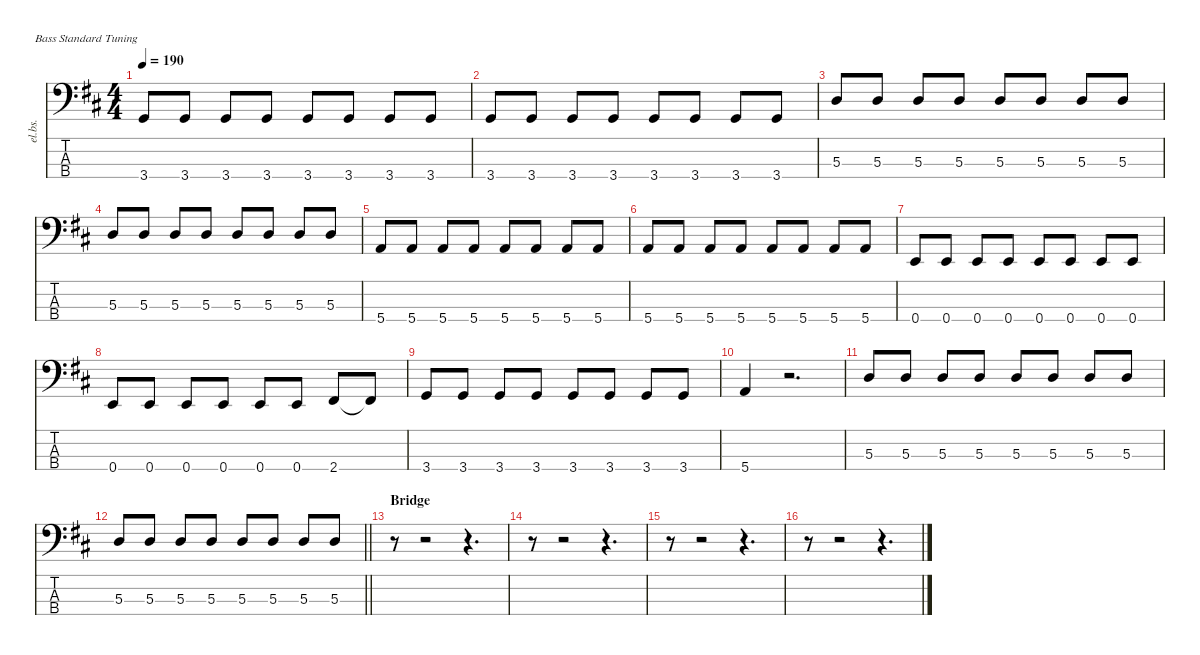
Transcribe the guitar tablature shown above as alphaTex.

\defaultSystemsLayout 4
\hideDynamics
\bracketExtendMode nobrackets
\otherSystemsTrackNameOrientation horizontal
\track ("Matt Willis" "el.bs.") {instrument electricbasspick}
\staff {score tabs}
\tuning (G2 D2 A1 E1)
\ts (4 4)
\tempo 190
\clef f4
\ks d
3.4{acc forcenatural}.8{dy f beam Up} 3.4{acc forcenatural}.8{beam Up} 3.4{acc forcenatural}.8{beam Up} 3.4{acc forcenatural}.8{beam Up} 3.4{acc forcenatural}.8{beam Up} 3.4{acc forcenatural}.8{beam Up} 3.4{acc forcenatural}.8{beam Up} 3.4{acc forcenatural}.8{beam Up} |
3.4{acc forcenatural}.8{beam Up} 3.4{acc forcenatural}.8{beam Up} 3.4{acc forcenatural}.8{beam Up} 3.4{acc forcenatural}.8{beam Up} 3.4{acc forcenatural}.8{beam Up} 3.4{acc forcenatural}.8{beam Up} 3.4{acc forcenatural}.8{beam Up} 3.4{acc forcenatural}.8{beam Up} |
5.3{acc forcenatural}.8{beam Up} 5.3{acc forcenatural}.8{beam Up} 5.3{acc forcenatural}.8{beam Up} 5.3{acc forcenatural}.8{beam Up} 5.3{acc forcenatural}.8{beam Up} 5.3{acc forcenatural}.8{beam Up} 5.3{acc forcenatural}.8{beam Up} 5.3{acc forcenatural}.8{beam Up} |
5.3{acc forcenatural}.8{beam Up} 5.3{acc forcenatural}.8{beam Up} 5.3{acc forcenatural}.8{beam Up} 5.3{acc forcenatural}.8{beam Up} 5.3{acc forcenatural}.8{beam Up} 5.3{acc forcenatural}.8{beam Up} 5.3{acc forcenatural}.8{beam Up} 5.3{acc forcenatural}.8{beam Up} |
5.4{acc forcenatural}.8{beam Up} 5.4{acc forcenatural}.8{beam Up} 5.4{acc forcenatural}.8{beam Up} 5.4{acc forcenatural}.8{beam Up} 5.4{acc forcenatural}.8{beam Up} 5.4{acc forcenatural}.8{beam Up} 5.4{acc forcenatural}.8{beam Up} 5.4{acc forcenatural}.8{beam Up} |
5.4{acc forcenatural}.8{beam Up} 5.4{acc forcenatural}.8{beam Up} 5.4{acc forcenatural}.8{beam Up} 5.4{acc forcenatural}.8{beam Up} 5.4{acc forcenatural}.8{beam Up} 5.4{acc forcenatural}.8{beam Up} 5.4{acc forcenatural}.8{beam Up} 5.4{acc forcenatural}.8{beam Up} |
0.4{acc forcenatural}.8{beam Up} 0.4{acc forcenatural}.8{beam Up} 0.4{acc forcenatural}.8{beam Up} 0.4{acc forcenatural}.8{beam Up} 0.4{acc forcenatural}.8{beam Up} 0.4{acc forcenatural}.8{beam Up} 0.4{acc forcenatural}.8{beam Up} 0.4{acc forcenatural}.8{beam Up} |
0.4{acc forcenatural}.8{beam Up} 0.4{acc forcenatural}.8{beam Up} 0.4{acc forcenatural}.8{beam Up} 0.4{acc forcenatural}.8{beam Up} 0.4{acc forcenatural}.8{beam Up} 0.4{acc forcenatural}.8{beam Up} 2.4{acc #}.8{beam Up} 2.4{t acc #}.8{beam Up} |
3.4{acc forcenatural}.8{beam Up} 3.4{acc forcenatural}.8{beam Up} 3.4{acc forcenatural}.8{beam Up} 3.4{acc forcenatural}.8{beam Up} 3.4{acc forcenatural}.8{beam Up} 3.4{acc forcenatural}.8{beam Up} 3.4{acc forcenatural}.8{beam Up} 3.4{acc forcenatural}.8{beam Up} |
5.4{acc forcenatural}.4{beam Up} r.2{d beam Up} |
5.3{acc forcenatural}.8{beam Up} 5.3{acc forcenatural}.8{beam Up} 5.3{acc forcenatural}.8{beam Up} 5.3{acc forcenatural}.8{beam Up} 5.3{acc forcenatural}.8{beam Up} 5.3{acc forcenatural}.8{beam Up} 5.3{acc forcenatural}.8{beam Up} 5.3{acc forcenatural}.8{beam Up} |
\barLineRight lightlight
5.3{acc forcenatural}.8{beam Up} 5.3{acc forcenatural}.8{beam Up} 5.3{acc forcenatural}.8{beam Up} 5.3{acc forcenatural}.8{beam Up} 5.3{acc forcenatural}.8{beam Up} 5.3{acc forcenatural}.8{beam Up} 5.3{acc forcenatural}.8{beam Up} 5.3{acc forcenatural}.8{beam Up} |
\section ("" "Bridge")
r.8{beam Down} r.2{beam Down} r.4{d beam Down} |
r.8{beam Down} r.2{beam Down} r.4{d beam Down} |
r.8{beam Down} r.2{beam Down} r.4{d beam Down} |
r.8{beam Down} r.2{beam Down} r.4{d beam Down}
